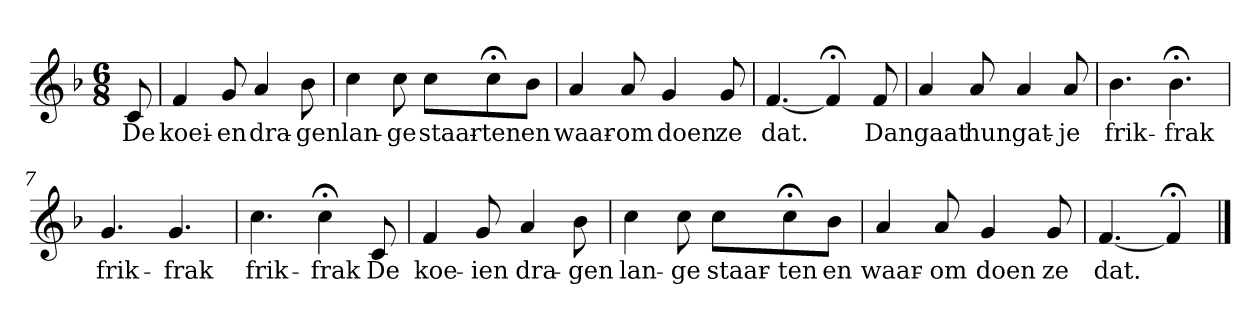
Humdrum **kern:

**kern	**text
*part1	*part1
*staff1	*staff1
*k[b-]	*
*F:	*
*M6/8	*
*MM120	*
=	=
8c	De
=1	=1
4f	koei-
8g	-en
4a	dra-
8b-	-gen
=2	=2
4cc	lan-
8cc	-ge
8ccL	staar-
8cc;<	-ten
8b-J	en
=3	=3
4a	waar-
8a	-om
4g	doen
8g	ze
=4	=4
[4.f	dat.
4f;<]	.
8f	Dan
=5	=5
4a	gaat
8a	hun
4a	gat-
8a	-je
=6	=6
4.b-	frik-
4.b-;<	-frak
=7	=7
4.g	frik-
4.g	-frak
=8	=8
4.cc	frik-
4cc;<	-frak
8c	De
=9	=9
4f	koe-
8g	-ien
4a	dra-
8b-	-gen
=10	=10
4cc	lan-
8cc	-ge
8ccL	staar-
8cc;<	-ten
8b-J	en
=11	=11
4a	waar-
8a	-om
4g	doen
8g	ze
=12	=12
[4.f	dat.
4f;<]	.
==	==
*-	*-
